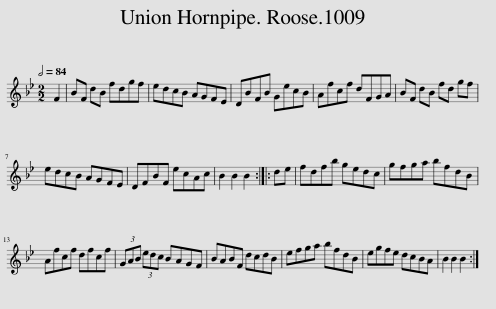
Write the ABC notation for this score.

X:1
L:1/8
Q:1/2=84
M:2/2
I:linebreak $
K:Gmin
V:1 treble
V:1
 F2 | BF dB fdgf | edcB AGFE | DBFB GecB | Afcf dFGA | %5
 BF dB fd gf |$ edcB AGFE | DFBF ecAc | B2 B2 B2 :: de | %10
 fdfb gedc | gfga bfdB |$ Afcf dfcf | (3GAB (3edc BAGF | BABF dcdB | %15
 efga bfdB | egfe dcBA | B2 B2 B2 :| %18
